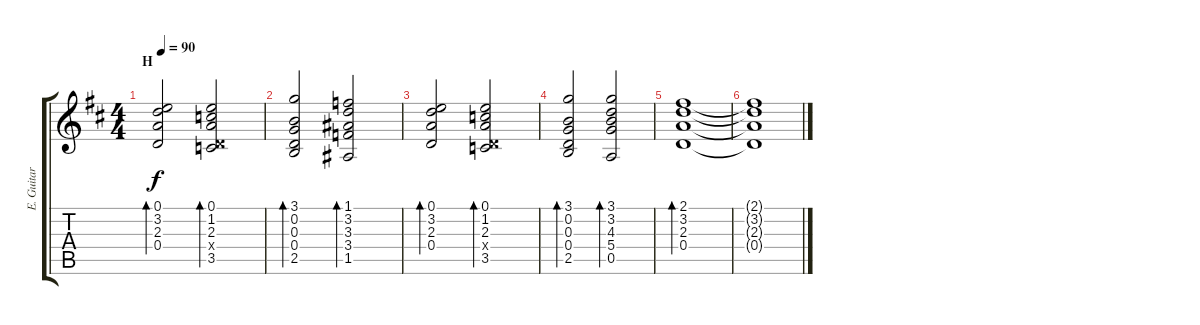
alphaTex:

\track ("E. Guitar II" "E. Guitar ") {instrument overdrivenguitar}
\staff {score tabs}
\tuning (E4 B3 G3 D3 A2 E2) {hide}
\ts (4 4)
\section ("" "H")
\tempo 90
\clef g2
\ks d
(0.1 3.2 2.3 0.4).2{bd 120 dy f} (0.1 1.2 2.3 0.4{x} 3.5).2{bd 120} |
(3.1 0.2 0.3 0.4 2.5).2{bd 120} (1.1 3.2 3.3 3.4 1.5).2{bd 120} |
(0.1 3.2 2.3 0.4).2{bd 120} (0.1 1.2 2.3 0.4{x} 3.5).2{bd 120} |
(3.1 0.2 0.3 0.4 2.5).2{bd 120} (3.1 3.2 4.3 5.4 0.5).2{bd 120} |
(2.1 3.2 2.3 0.4).1{bd 120} |
(2.1{t} 3.2{t} 2.3{t} 0.4{t}).1
